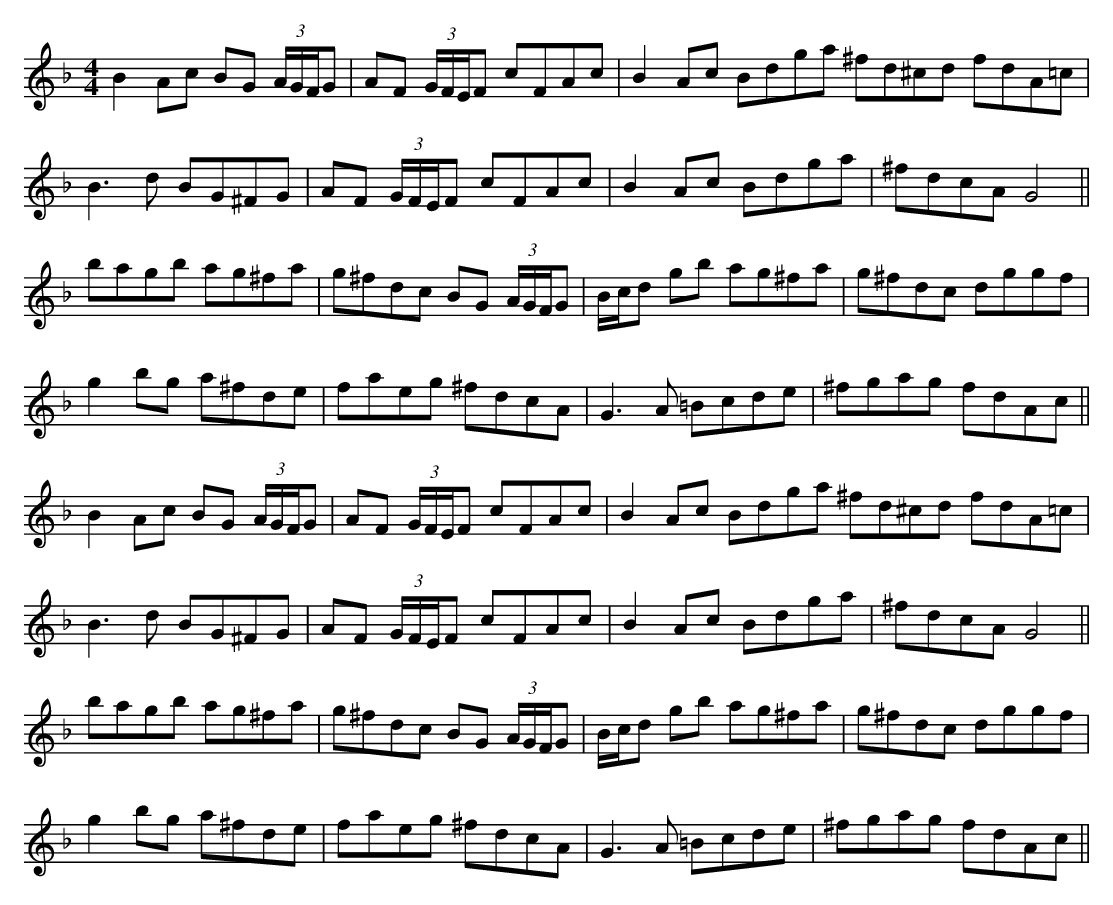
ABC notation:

X:1
M:4/4
K:Gdor
B2 Ac BG (3A/G/F/G|AF (3G/F/E/F cFAc|B2 Ac Bdga ^fd^cd fdA=c|
B3 d BG^FG|AF (3G/F/E/F cFAc|B2 Ac Bdga|^fdcA G4||
bagb ag^fa|g^fdc BG (3A/G/F/G|B/c/d gb ag^fa|g^fdc dggf|
g2 bg a^fde|faeg ^fdcA|G3 A =Bcde|^fgag fdAc||
B2 Ac BG (3A/G/F/G|AF (3G/F/E/F cFAc|B2 Ac Bdga ^fd^cd fdA=c|
B3 d BG^FG|AF (3G/F/E/F cFAc|B2 Ac Bdga|^fdcA G4||
bagb ag^fa|g^fdc BG (3A/G/F/G|B/c/d gb ag^fa|g^fdc dggf|
g2 bg a^fde|faeg ^fdcA|G3 A =Bcde|^fgag fdAc||
